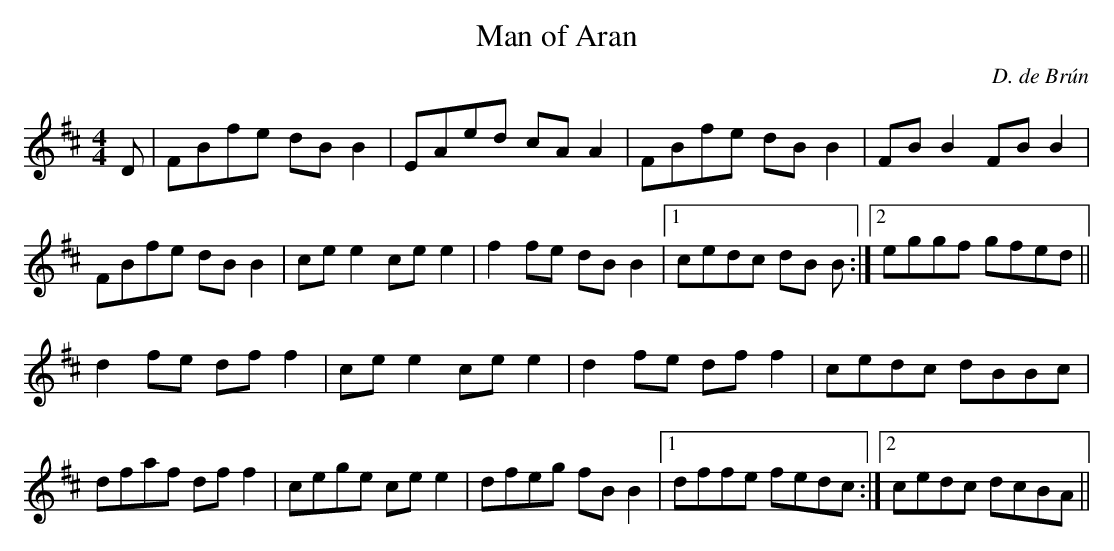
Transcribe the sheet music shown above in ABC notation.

X:1
T: Man of Aran
C: D. de Brún
M: 4/4
L: 1/8
K: D
D |FBfe dB B2|EAed cA A2 |FBfe dB B2 |FB B2 FB B2 |
FBfe dB B2 | ce e2 ce e2 | f2 fe dB B2 |1 cedc dB B :|2\
eggf gfed ||
d2 fe df f2 | ce e2 ce e2 | d2 fe df f2 | cedc dBBc |
dfaf df f2 | cege ce e2 | dfeg fB B2 |1 dffe fedc :|2\
cedc dcBA ||
